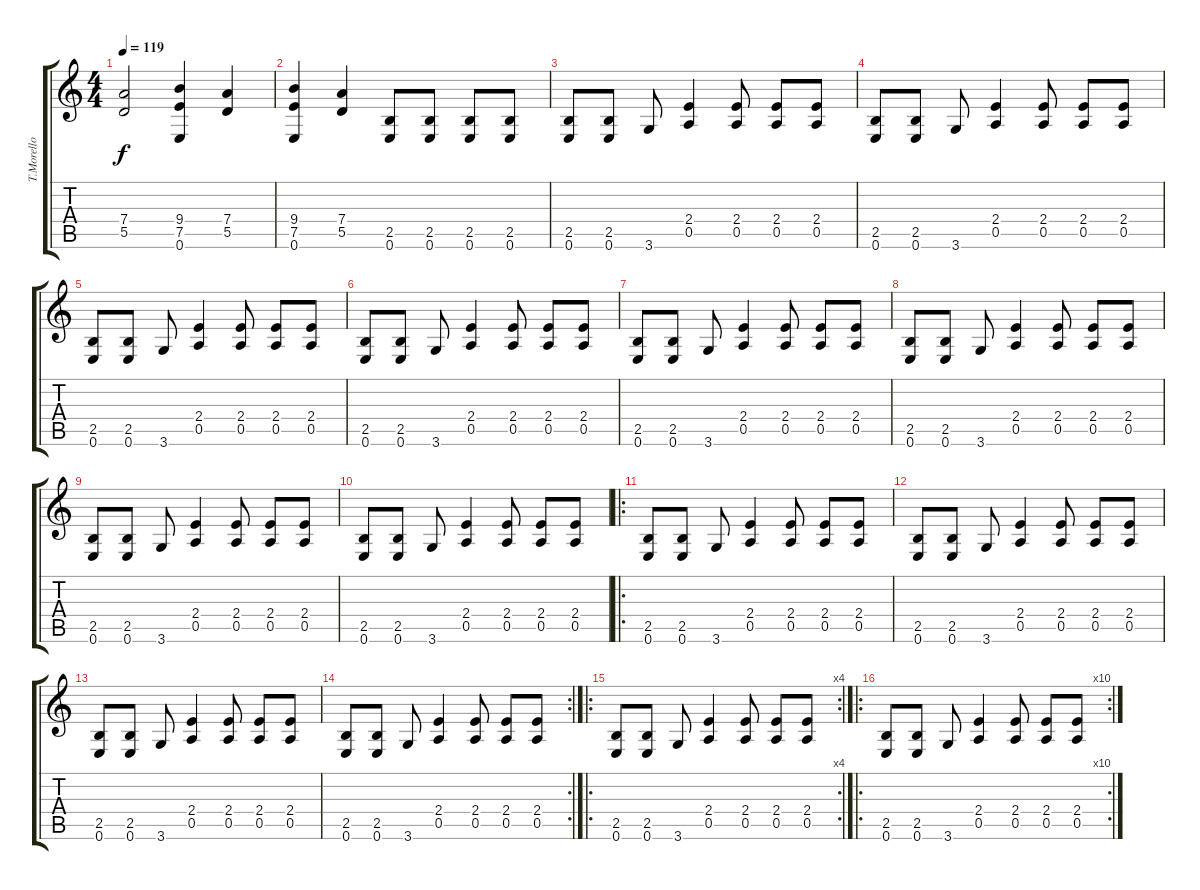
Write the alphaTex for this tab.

\track ("T.Morello" "T.Morello") {instrument distortionguitar}
\staff {score tabs}
\tuning (E4 B3 G3 D3 A2 E2) {hide}
\ts (4 4)
\tempo 119
\clef g2
\ks c
(7.4 5.5).2{dy f instrument distortionguitar} (9.4 7.5 0.6).4 (7.4 5.5).4 |
(9.4 7.5 0.6).4 (7.4 5.5).4 (2.5 0.6).8{instrument electricguitarmuted} (2.5 0.6).8 (2.5 0.6).8 (2.5 0.6).8 |
(2.5 0.6).8{volume 10 instrument distortionguitar} (2.5 0.6).8 3.6.8 (2.4 0.5).4 (2.4 0.5).8 (2.4 0.5).8 (2.4 0.5).8 |
(2.5 0.6).8 (2.5 0.6).8 3.6.8 (2.4 0.5).4 (2.4 0.5).8 (2.4 0.5).8 (2.4 0.5).8 |
(2.5 0.6).8 (2.5 0.6).8 3.6.8 (2.4 0.5).4 (2.4 0.5).8 (2.4 0.5).8 (2.4 0.5).8 |
(2.5 0.6).8 (2.5 0.6).8 3.6.8 (2.4 0.5).4 (2.4 0.5).8 (2.4 0.5).8 (2.4 0.5).8 |
(2.5 0.6).8 (2.5 0.6).8 3.6.8 (2.4 0.5).4 (2.4 0.5).8 (2.4 0.5).8 (2.4 0.5).8 |
(2.5 0.6).8 (2.5 0.6).8 3.6.8 (2.4 0.5).4 (2.4 0.5).8 (2.4 0.5).8 (2.4 0.5).8 |
(2.5 0.6).8 (2.5 0.6).8 3.6.8 (2.4 0.5).4 (2.4 0.5).8 (2.4 0.5).8 (2.4 0.5).8 |
(2.5 0.6).8 (2.5 0.6).8 3.6.8 (2.4 0.5).4 (2.4 0.5).8 (2.4 0.5).8 (2.4 0.5).8 |
\ro
(2.5 0.6).8 (2.5 0.6).8 3.6.8 (2.4 0.5).4 (2.4 0.5).8 (2.4 0.5).8 (2.4 0.5).8 |
(2.5 0.6).8 (2.5 0.6).8 3.6.8 (2.4 0.5).4 (2.4 0.5).8 (2.4 0.5).8 (2.4 0.5).8 |
(2.5 0.6).8 (2.5 0.6).8 3.6.8 (2.4 0.5).4 (2.4 0.5).8 (2.4 0.5).8 (2.4 0.5).8 |
\rc 2
(2.5 0.6).8 (2.5 0.6).8 3.6.8 (2.4 0.5).4 (2.4 0.5).8 (2.4 0.5).8 (2.4 0.5).8 |
\ro
\rc 4
(2.5 0.6).8 (2.5 0.6).8 3.6.8 (2.4 0.5).4 (2.4 0.5).8 (2.4 0.5).8 (2.4 0.5).8 |
\ro
\rc 10
(2.5 0.6).8 (2.5 0.6).8 3.6.8 (2.4 0.5).4 (2.4 0.5).8 (2.4 0.5).8 (2.4 0.5).8
